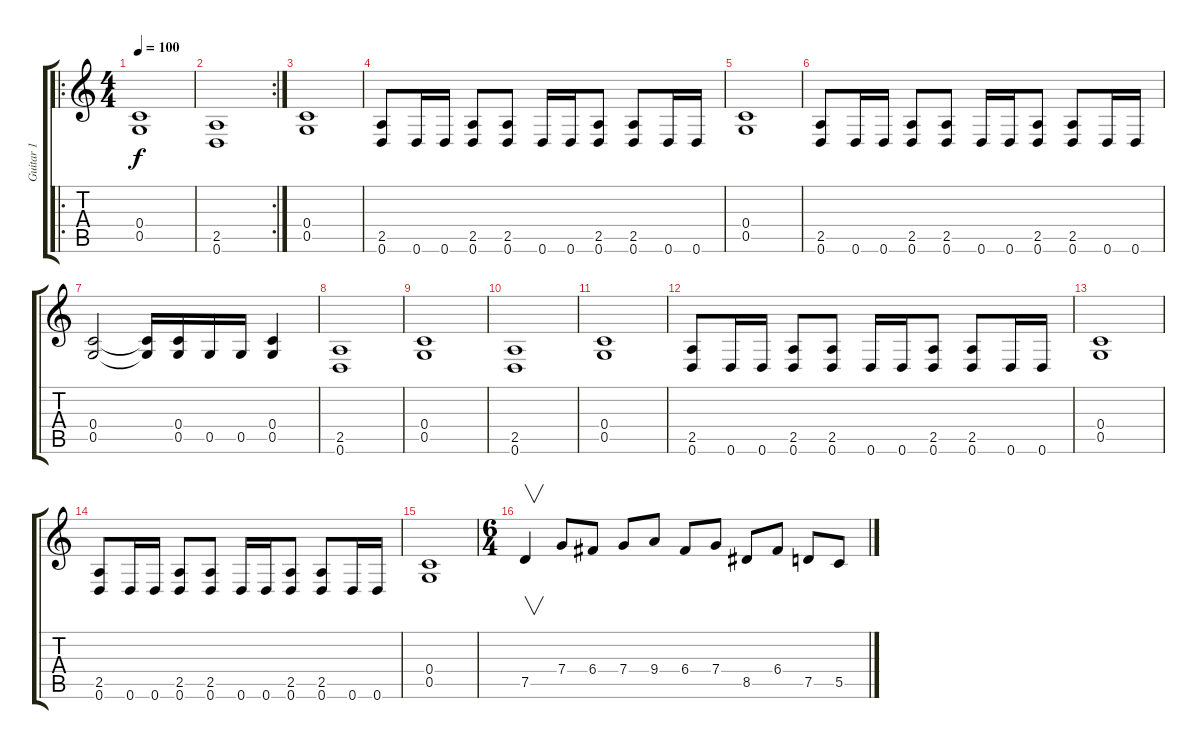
\track ("Guitar 1" "Guitar 1") {instrument distortionguitar}
\staff {score tabs}
\tuning (D4 A3 F3 C3 G2 D2) {hide}
\ro
\ts (4 4)
\tempo 100
\clef g2
\ks c
(0.4 0.5).1{dy f} |
\rc 2
(2.5 0.6).1 |
(0.4 0.5).1 |
(2.5 0.6).8 0.6.16 0.6.16 (2.5 0.6).8 (2.5 0.6).8 0.6.16 0.6.16 (2.5 0.6).8 (2.5 0.6).8 0.6.16 0.6.16 |
(0.4 0.5).1 |
(2.5 0.6).8 0.6.16 0.6.16 (2.5 0.6).8 (2.5 0.6).8 0.6.16 0.6.16 (2.5 0.6).8 (2.5 0.6).8 0.6.16 0.6.16 |
(0.4 0.5).2 (0.4{t} 0.5{t}).16 (0.4 0.5).16 0.5.16 0.5.16 (0.4 0.5).4 |
(2.5 0.6).1 |
(0.4 0.5).1 |
(2.5 0.6).1 |
(0.4 0.5).1 |
(2.5 0.6).8 0.6.16 0.6.16 (2.5 0.6).8 (2.5 0.6).8 0.6.16 0.6.16 (2.5 0.6).8 (2.5 0.6).8 0.6.16 0.6.16 |
(0.4 0.5).1 |
(2.5 0.6).8 0.6.16 0.6.16 (2.5 0.6).8 (2.5 0.6).8 0.6.16 0.6.16 (2.5 0.6).8 (2.5 0.6).8 0.6.16 0.6.16 |
(0.4 0.5).1 |
\ts (6 4)
7.5.4{v instrument synthvoice} 7.4.8 6.4.8 7.4.8 9.4.8 6.4.8 7.4.8 8.5.8 6.4.8 7.5.8 5.5.8
